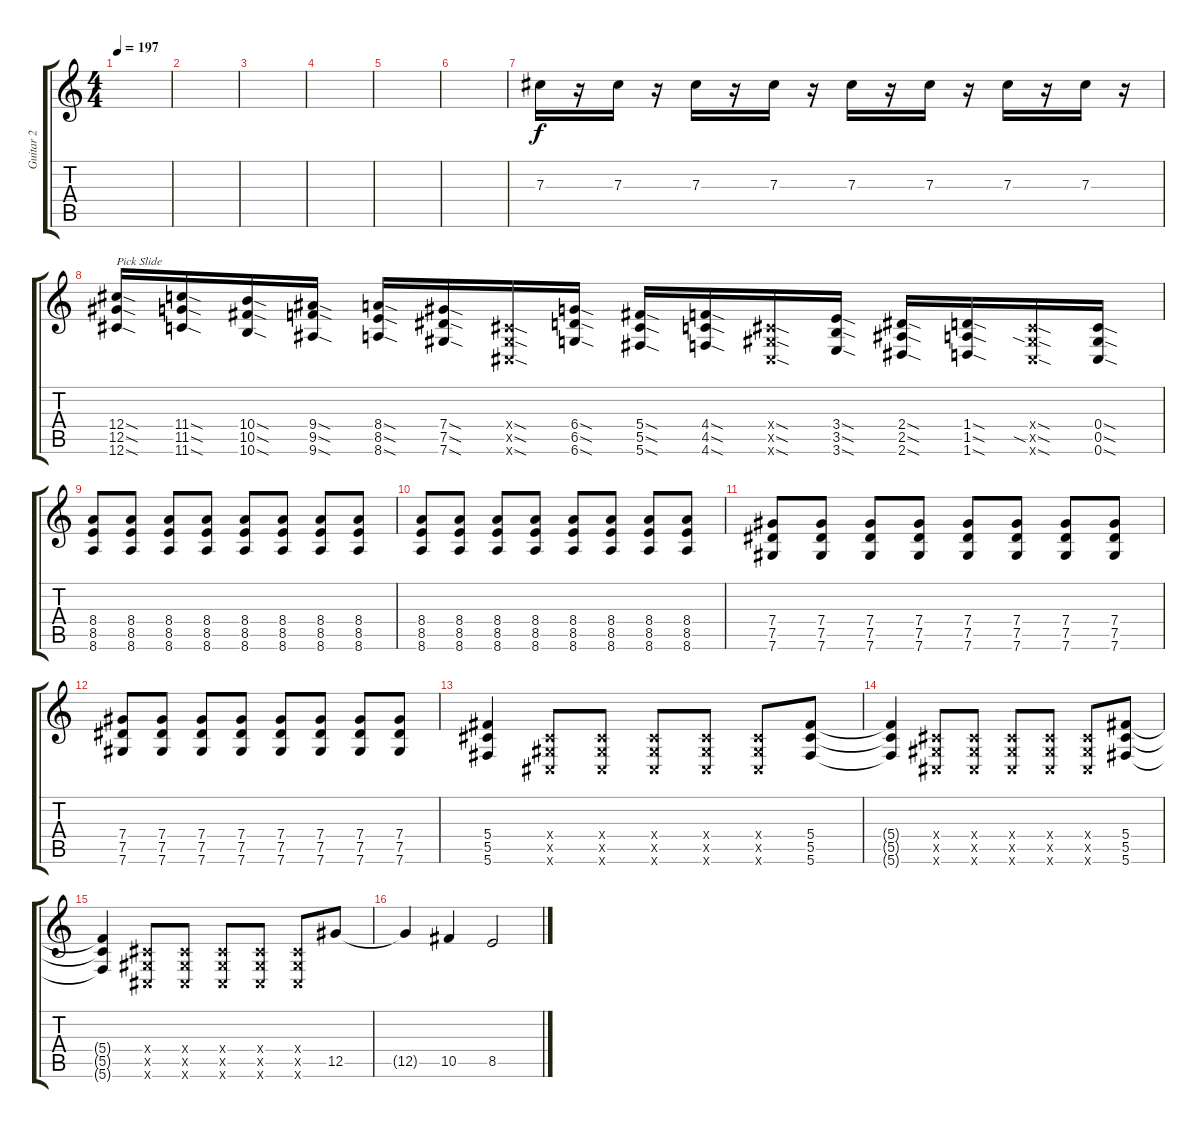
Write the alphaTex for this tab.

\track ("Guitar 2" "Guitar 2") {instrument distortionguitar}
\staff {score tabs}
\tuning (Eb4 Bb3 Gb3 Db3 Ab2 Db2) {hide}
\ts (4 4)
\tempo 197
\clef g2
\ks c
|
|
|
|
|
|
7.3.16 r.16 7.3.16 r.16 7.3.16 r.16 7.3.16 r.16 7.3.16 r.16 7.3.16 r.16 7.3.16 r.16 7.3.16 r.16 |
(12.4{sod} 12.5{sod} 12.6{sod}).16{txt "Pick Slide"} (11.4{sod} 11.5{sod} 11.6{sod}).16 (10.4{sod} 10.5{sod} 10.6{sod}).16 (9.4{sod} 9.5{sod} 9.6{sod}).16 (8.4{sod} 8.5{sod} 8.6{sod}).16 (7.4{sod} 7.5{sod} 7.6{sod}).16 (0.4{sod x} 0.5{sod x} 0.6{sod x}).16 (6.4{sod} 6.5{sod} 6.6{sod}).16 (5.4{sod} 5.5{sod} 5.6{sod}).16 (4.4{sod} 4.5{sod} 4.6{sod}).16 (0.4{sod x} 0.5{sod x} 0.6{sod x}).16 (3.4{sod} 3.5{sod} 3.6{sod}).16 (2.4{sod} 2.5{sod} 2.6{sod}).16 (1.4{sod} 1.5{sod} 1.6{sod}).16 (0.4{sod x} 0.5{sia sod x} 0.6{sod x}).16 (0.4{sod} 0.5{sod} 0.6{sod}).16 |
(8.4 8.5 8.6).8 (8.4 8.5 8.6).8 (8.4 8.5 8.6).8 (8.4 8.5 8.6).8 (8.4 8.5 8.6).8 (8.4 8.5 8.6).8 (8.4 8.5 8.6).8 (8.4 8.5 8.6).8 |
(8.4 8.5 8.6).8 (8.4 8.5 8.6).8 (8.4 8.5 8.6).8 (8.4 8.5 8.6).8 (8.4 8.5 8.6).8 (8.4 8.5 8.6).8 (8.4 8.5 8.6).8 (8.4 8.5 8.6).8 |
(7.4 7.5 7.6).8 (7.4 7.5 7.6).8 (7.4 7.5 7.6).8 (7.4 7.5 7.6).8 (7.4 7.5 7.6).8 (7.4 7.5 7.6).8 (7.4 7.5 7.6).8 (7.4 7.5 7.6).8 |
(7.4 7.5 7.6).8 (7.4 7.5 7.6).8 (7.4 7.5 7.6).8 (7.4 7.5 7.6).8 (7.4 7.5 7.6).8 (7.4 7.5 7.6).8 (7.4 7.5 7.6).8 (7.4 7.5 7.6).8 |
(5.4 5.5 5.6).4 (0.4{x} 0.5{x} 0.6{x}).8 (0.4{x} 0.5{x} 0.6{x}).8 (0.4{x} 0.5{x} 0.6{x}).8 (0.4{x} 0.5{x} 0.6{x}).8 (0.4{x} 0.5{x} 0.6{x}).8 (5.4 5.5 5.6).8 |
(5.4{t} 5.5{t} 5.6{t}).4 (0.4{x} 0.5{x} 0.6{x}).8 (0.4{x} 0.5{x} 0.6{x}).8 (0.4{x} 0.5{x} 0.6{x}).8 (0.4{x} 0.5{x} 0.6{x}).8 (0.4{x} 0.5{x} 0.6{x}).8 (5.4 5.5 5.6).8 |
(5.4{t} 5.5{t} 5.6{t}).4 (0.4{x} 0.5{x} 0.6{x}).8 (0.4{x} 0.5{x} 0.6{x}).8 (0.4{x} 0.5{x} 0.6{x}).8 (0.4{x} 0.5{x} 0.6{x}).8 (0.4{x} 0.5{x} 0.6{x}).8 12.5.8 |
12.5{t}.4 10.5.4 8.5.2
